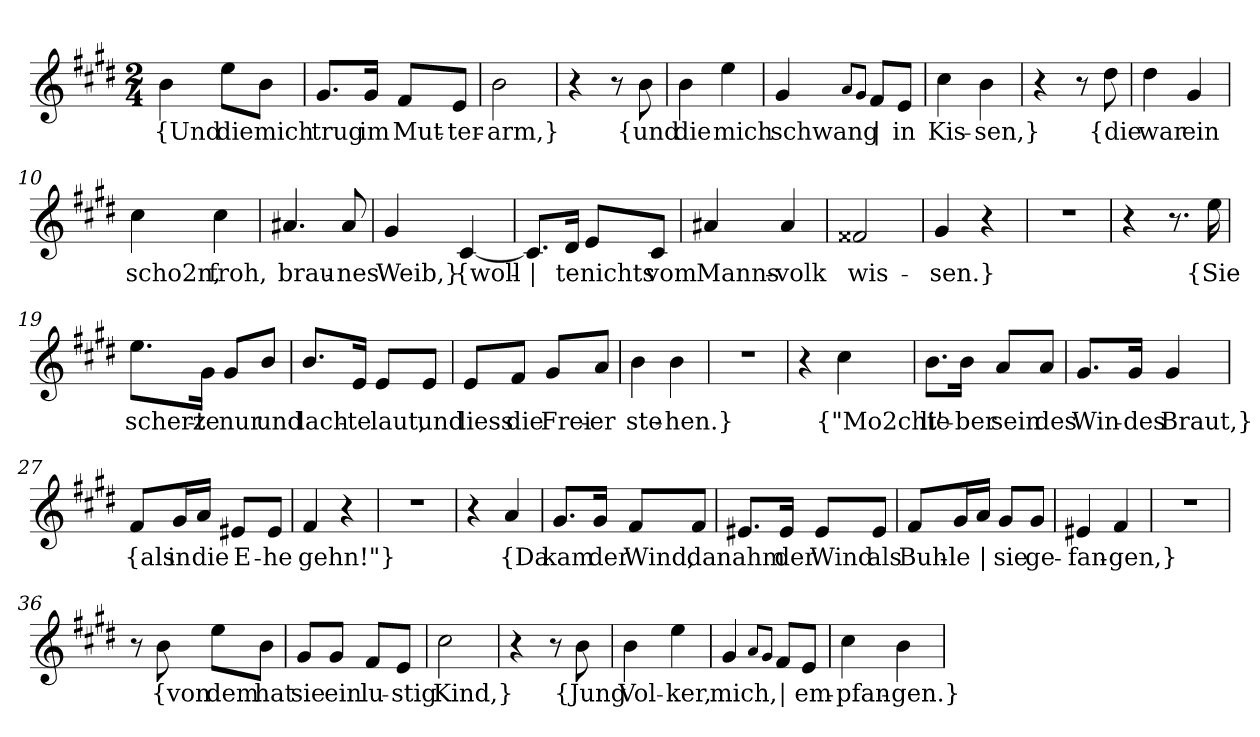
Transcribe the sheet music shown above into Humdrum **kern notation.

**kern	**text
*part1	*part1
*staff1	*staff1
*clefG2	*
*k[f#c#g#d#]	*
*M2/4	*
=1	=1
!	!LO:LY:b
4b\	{Und
!	!LO:LY:b
8ee\L	die
!	!LO:LY:b
8b\J	mich
=2	=2
!	!LO:LY:b
8.g#/L	trug
!	!LO:LY:b
16g#/Jk	im
!	!LO:LY:b
8f#/L	Mut-
!	!LO:LY:b
8e/J	-ter-
=3	=3
!	!LO:LY:b
2b\	-arm,}
=4	=4
4r	.
8r	.
!	!LO:LY:b
8b\	{und
=5	=5
!	!LO:LY:b
4b\	die
!	!LO:LY:b
4ee\	mich
=6	=6
!	!LO:LY:b
4g#/	schwang
8qa/L	.
8qg#/J	.
!	!LO:LY:b
8f#/L	|
!	!LO:LY:b
8e/J	in
=7	=7
!	!LO:LY:b
4cc#\	Kis-
!	!LO:LY:b
4b\	-sen,}
=8	=8
4r	.
8r	.
!	!LO:LY:b
8dd#\	{die
!!LO:LB:g=z
=9	=9
!	!LO:LY:b
4dd#\	war
!	!LO:LY:b
4g#/	ein
=10	=10
!	!LO:LY:b
4cc#\	scho2n,
!	!LO:LY:b
4cc#\	froh,
=11	=11
!	!LO:LY:b
4.a#X/	brau-
!	!LO:LY:b
8a#/	-nes
=12	=12
!	!LO:LY:b
4g#/	Weib,}
!	!LO:LY:b
[4c#/	{woll-
=13	=13
!	!LO:LY:b
8.c#/L]	|
!	!LO:LY:b
16d#/Jk	-te
!	!LO:LY:b
8e/L	nichts
!	!LO:LY:b
8c#/J	vom
=14	=14
!	!LO:LY:b
4a#X/	Manns-
!	!LO:LY:b
4a#/	-volk
=15	=15
!	!LO:LY:b
2f##X/	wis-
=16	=16
!	!LO:LY:b
4g#/	-sen.}
4r	.
=17	=17
2r	.
!!LO:LB:g=z
=18	=18
4r	.
8.r	.
!	!LO:LY:b
16ee\	{Sie
=19	=19
!	!LO:LY:b
8.ee\L	scherz-
!	!LO:LY:b
16g#\Jk	-te
!	!LO:LY:b
8g#/L	nur
!	!LO:LY:b
8b/J	und
=20	=20
!	!LO:LY:b
8.b/L	lach-
!	!LO:LY:b
16e/Jk	-te
!	!LO:LY:b
8e/L	laut,
!	!LO:LY:b
8e/J	und
=21	=21
!	!LO:LY:b
8e/L	liess
!	!LO:LY:b
8f#/J	die
!	!LO:LY:b
8g#/L	Frei-
!	!LO:LY:b
8a/J	-er
=22	=22
!	!LO:LY:b
4b\	ste-
!	!LO:LY:b
4b\	-hen.}
=23	=23
2r	.
=24	=24
4r	.
!	!LO:LY:b
4cc#\	{"Mo2cht'
!!LO:LB:g=z
=25	=25
!	!LO:LY:b
8.b\L	lie-
!	!LO:LY:b
16b\Jk	-ber
!	!LO:LY:b
8a/L	sein
!	!LO:LY:b
8a/J	des
=26	=26
!	!LO:LY:b
8.g#/L	Win-
!	!LO:LY:b
16g#/Jk	-des
!	!LO:LY:b
4g#/	Braut,}
=27	=27
!	!LO:LY:b
8f#/L	{als
!	!LO:LY:b
16g#/L	in
!	!LO:LY:b
16a/JJ	die
!	!LO:LY:b
8e#X/L	E-
!	!LO:LY:b
8e#/J	-he
=28	=28
!	!LO:LY:b
4f#/	gehn!"}
4r	.
=29	=29
2r	.
=30	=30
4r	.
!	!LO:LY:b
4a/	{Da
=31	=31
!	!LO:LY:b
8.g#/L	kam
!	!LO:LY:b
16g#/Jk	der
!	!LO:LY:b
8f#/L	Wind,
!	!LO:LY:b
8f#/J	da
!!LO:LB:g=z
=32	=32
!	!LO:LY:b
8.e#X/L	nahm
!	!LO:LY:b
16e#/Jk	der
!	!LO:LY:b
8e#/L	Wind
!	!LO:LY:b
8e#/J	als
=33	=33
!	!LO:LY:b
8f#/L	Buh-
!	!LO:LY:b
16g#/L	-le
!	!LO:LY:b
16a/JJ	|
!	!LO:LY:b
8g#/L	sie
!	!LO:LY:b
8g#/J	ge-
=34	=34
!	!LO:LY:b
4e#X/	-fan-
!	!LO:LY:b
4f#/	-gen,}
=35	=35
2r	.
=36	=36
8r	.
!	!LO:LY:b
8b\	{von
!	!LO:LY:b
8ee\L	dem
!	!LO:LY:b
8b\J	hat
=37	=37
!	!LO:LY:b
8g#/L	sie
!	!LO:LY:b
8g#/J	ein
!	!LO:LY:b
8f#/L	lu-
!	!LO:LY:b
8e/J	-stig
=38	=38
!	!LO:LY:b
2cc#\	Kind,}
!!LO:LB:g=z
=39	=39
4r	.
8r	.
!	!LO:LY:b
8b\	{Jung
=40	=40
!	!LO:LY:b
4b\	Vol-
!	!LO:LY:b
4ee\	-ker,
=41	=41
!	!LO:LY:b
4g#/	mich,
8qa/L	.
8qg#/J	.
!	!LO:LY:b
8f#/L	|
!	!LO:LY:b
8e/J	em-
=42	=42
!	!LO:LY:b
4cc#\	-pfan-
!	!LO:LY:b
4b\	-gen.}
=	=
*-	*-
